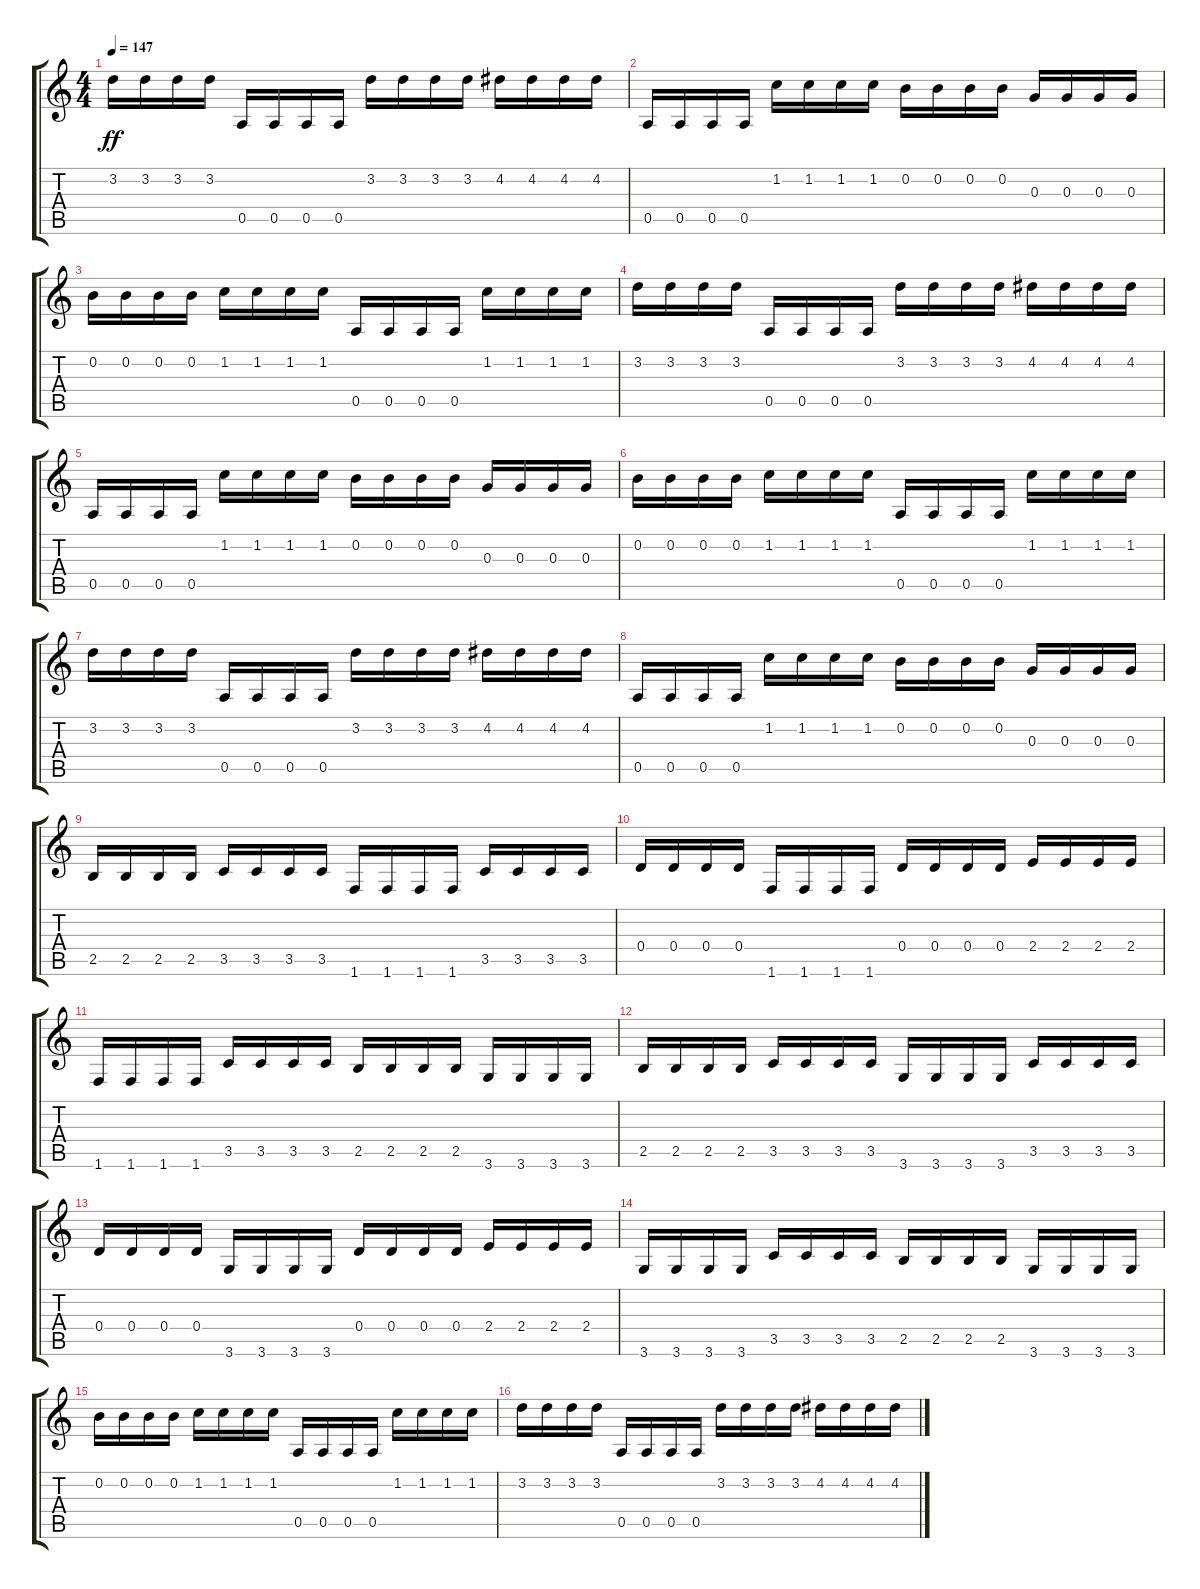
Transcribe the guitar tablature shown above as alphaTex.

\track "" {instrument distortionguitar}
\staff {score tabs}
\tuning (E4 B3 G3 D3 A2 E2) {hide}
\ts (4 4)
\tempo 147
\clef g2
\ks c
3.2.16{dy ff} 3.2.16 3.2.16 3.2.16 0.5.16 0.5.16 0.5.16 0.5.16 3.2.16 3.2.16 3.2.16 3.2.16 4.2.16 4.2.16 4.2.16 4.2.16 |
0.5.16 0.5.16 0.5.16 0.5.16 1.2.16 1.2.16 1.2.16 1.2.16 0.2.16 0.2.16 0.2.16 0.2.16 0.3.16 0.3.16 0.3.16 0.3.16 |
0.2.16 0.2.16 0.2.16 0.2.16 1.2.16 1.2.16 1.2.16 1.2.16 0.5.16 0.5.16 0.5.16 0.5.16 1.2.16 1.2.16 1.2.16 1.2.16 |
3.2.16 3.2.16 3.2.16 3.2.16 0.5.16 0.5.16 0.5.16 0.5.16 3.2.16 3.2.16 3.2.16 3.2.16 4.2.16 4.2.16 4.2.16 4.2.16 |
0.5.16 0.5.16 0.5.16 0.5.16 1.2.16 1.2.16 1.2.16 1.2.16 0.2.16 0.2.16 0.2.16 0.2.16 0.3.16 0.3.16 0.3.16 0.3.16 |
0.2.16 0.2.16 0.2.16 0.2.16 1.2.16 1.2.16 1.2.16 1.2.16 0.5.16 0.5.16 0.5.16 0.5.16 1.2.16 1.2.16 1.2.16 1.2.16 |
3.2.16 3.2.16 3.2.16 3.2.16 0.5.16 0.5.16 0.5.16 0.5.16 3.2.16 3.2.16 3.2.16 3.2.16 4.2.16 4.2.16 4.2.16 4.2.16 |
0.5.16 0.5.16 0.5.16 0.5.16 1.2.16 1.2.16 1.2.16 1.2.16 0.2.16 0.2.16 0.2.16 0.2.16 0.3.16 0.3.16 0.3.16 0.3.16 |
2.5.16 2.5.16 2.5.16 2.5.16 3.5.16 3.5.16 3.5.16 3.5.16 1.6.16 1.6.16 1.6.16 1.6.16 3.5.16 3.5.16 3.5.16 3.5.16 |
0.4.16 0.4.16 0.4.16 0.4.16 1.6.16 1.6.16 1.6.16 1.6.16 0.4.16 0.4.16 0.4.16 0.4.16 2.4.16 2.4.16 2.4.16 2.4.16 |
1.6.16 1.6.16 1.6.16 1.6.16 3.5.16 3.5.16 3.5.16 3.5.16 2.5.16 2.5.16 2.5.16 2.5.16 3.6.16 3.6.16 3.6.16 3.6.16 |
2.5.16 2.5.16 2.5.16 2.5.16 3.5.16 3.5.16 3.5.16 3.5.16 3.6.16 3.6.16 3.6.16 3.6.16 3.5.16 3.5.16 3.5.16 3.5.16 |
0.4.16 0.4.16 0.4.16 0.4.16 3.6.16 3.6.16 3.6.16 3.6.16 0.4.16 0.4.16 0.4.16 0.4.16 2.4.16 2.4.16 2.4.16 2.4.16 |
3.6.16 3.6.16 3.6.16 3.6.16 3.5.16 3.5.16 3.5.16 3.5.16 2.5.16 2.5.16 2.5.16 2.5.16 3.6.16 3.6.16 3.6.16 3.6.16 |
0.2.16 0.2.16 0.2.16 0.2.16 1.2.16 1.2.16 1.2.16 1.2.16 0.5.16 0.5.16 0.5.16 0.5.16 1.2.16 1.2.16 1.2.16 1.2.16 |
3.2.16 3.2.16 3.2.16 3.2.16 0.5.16 0.5.16 0.5.16 0.5.16 3.2.16 3.2.16 3.2.16 3.2.16 4.2.16 4.2.16 4.2.16 4.2.16
